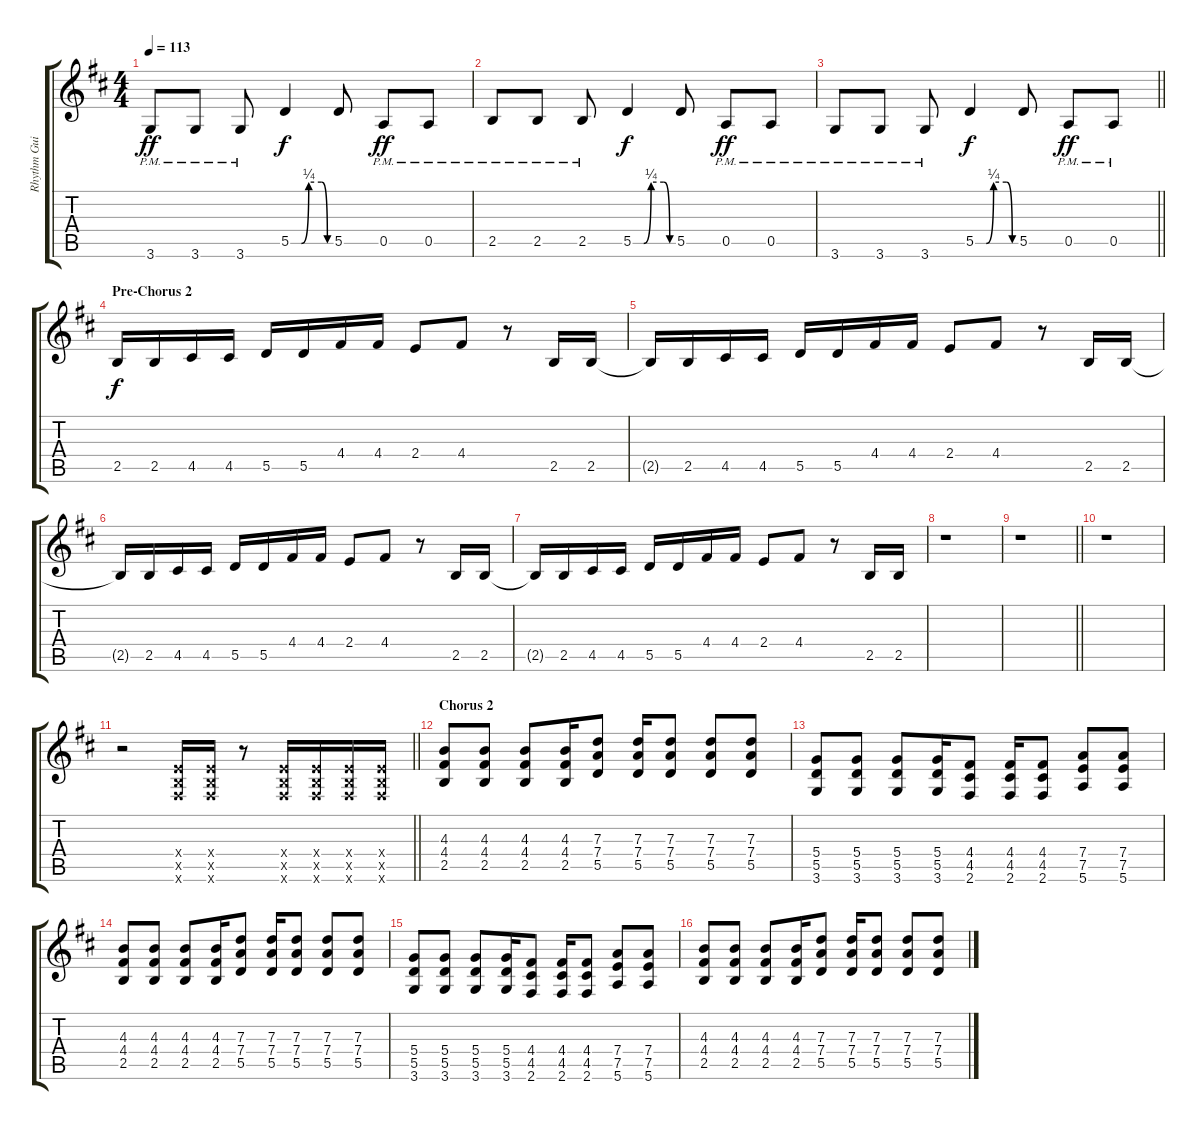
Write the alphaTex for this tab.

\track ("Rhythm Guitar" "Rhythm Gui") {instrument overdrivenguitar}
\staff {score tabs}
\tuning (E4 B3 G3 D3 A2 E2) {hide}
\ts (4 4)
\tempo 113
\clef g2
\ks d
3.6{pm}.8{dy ff} 3.6{pm}.8 3.6{pm}.8 5.5{be (custom 0 0 16 0 27 1 46 1 55 0 60 0)}.4{dy f} 5.5.8 0.5{pm}.8{dy ff} 0.5{pm}.8 |
2.5{pm}.8 2.5{pm}.8 2.5{pm}.8 5.5{be (custom 0 0 16 0 27 1 46 1 55 0 60 0)}.4{dy f} 5.5.8 0.5{pm}.8{dy ff} 0.5{pm}.8 |
\barLineRight lightlight
3.6{pm}.8 3.6{pm}.8 3.6{pm}.8 5.5{be (custom 0 0 16 0 27 1 46 1 55 0 60 0)}.4{dy f} 5.5.8 0.5{pm}.8{dy ff} 0.5{pm}.8 |
\section ("" "Pre-Chorus 2")
2.5.16{dy f} 2.5.16 4.5.16 4.5.16 5.5.16 5.5.16 4.4.16 4.4.16 2.4.8 4.4.8 r.8 2.5.16 2.5.16 |
2.5{t}.16 2.5.16 4.5.16 4.5.16 5.5.16 5.5.16 4.4.16 4.4.16 2.4.8 4.4.8 r.8 2.5.16 2.5.16 |
2.5{t}.16 2.5.16 4.5.16 4.5.16 5.5.16 5.5.16 4.4.16 4.4.16 2.4.8 4.4.8 r.8 2.5.16 2.5.16 |
2.5{t}.16 2.5.16 4.5.16 4.5.16 5.5.16 5.5.16 4.4.16 4.4.16 2.4.8 4.4.8 r.8 2.5.16 2.5.16 |
r.1 |
\barLineRight lightlight
r.1 |
r.1 |
\barLineRight lightlight
r.2 (2.4{x} 2.5{x} 2.6{x}).16 (2.4{x} 2.5{x} 2.6{x}).16 r.8 (2.4{x} 2.5{x} 2.6{x}).16 (2.4{x} 2.5{x} 2.6{x}).16 (2.4{x} 2.5{x} 2.6{x}).16 (2.4{x} 2.5{x} 2.6{x}).16 |
\section ("" "Chorus 2")
(4.3 4.4 2.5).8 (4.3 4.4 2.5).8 (4.3 4.4 2.5).8 (4.3 4.4 2.5).16 (7.3 7.4 5.5).8 (7.3 7.4 5.5).16 (7.3 7.4 5.5).8 (7.3 7.4 5.5).8 (7.3 7.4 5.5).8 |
(5.4 5.5 3.6).8 (5.4 5.5 3.6).8 (5.4 5.5 3.6).8 (5.4 5.5 3.6).16 (4.4 4.5 2.6).8 (4.4 4.5 2.6).16 (4.4 4.5 2.6).8 (7.4 7.5 5.6).8 (7.4 7.5 5.6).8 |
(4.3 4.4 2.5).8 (4.3 4.4 2.5).8 (4.3 4.4 2.5).8 (4.3 4.4 2.5).16 (7.3 7.4 5.5).8 (7.3 7.4 5.5).16 (7.3 7.4 5.5).8 (7.3 7.4 5.5).8 (7.3 7.4 5.5).8 |
(5.4 5.5 3.6).8 (5.4 5.5 3.6).8 (5.4 5.5 3.6).8 (5.4 5.5 3.6).16 (4.4 4.5 2.6).8 (4.4 4.5 2.6).16 (4.4 4.5 2.6).8 (7.4 7.5 5.6).8 (7.4 7.5 5.6).8 |
(4.3 4.4 2.5).8 (4.3 4.4 2.5).8 (4.3 4.4 2.5).8 (4.3 4.4 2.5).16 (7.3 7.4 5.5).8 (7.3 7.4 5.5).16 (7.3 7.4 5.5).8 (7.3 7.4 5.5).8 (7.3 7.4 5.5).8
